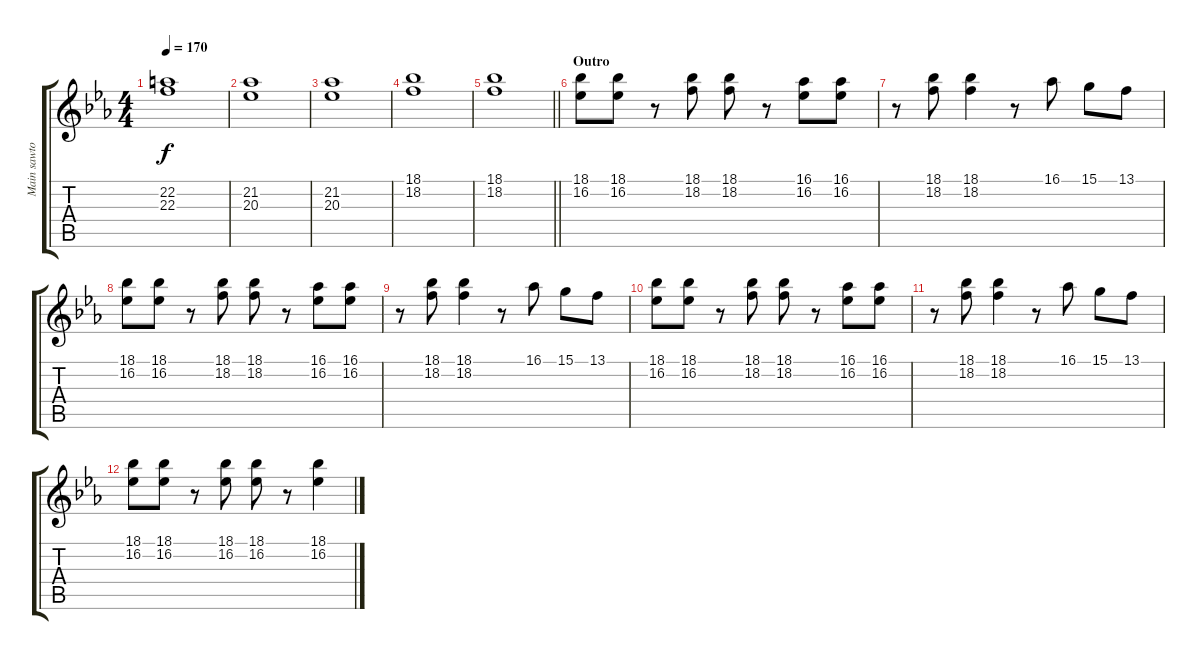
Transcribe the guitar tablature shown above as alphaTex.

\track ("Main sawtooth" "Main sawto") {instrument lead2sawtooth}
\staff {score tabs}
\tuning (E4 B3 G3 D3 A2 E2) {hide}
\ts (4 4)
\tempo 170
\clef g2
\ks eb
(22.2 22.3).1{dy f} |
(21.2 20.3).1 |
(21.2 20.3).1 |
(18.1 18.2).1 |
\barLineRight lightlight
(18.1 18.2).1 |
\section ("" "Outro")
(18.1 16.2).8 (18.1 16.2).8 r.8 (18.1 18.2).8 (18.1 18.2).8 r.8 (16.1 16.2).8 (16.1 16.2).8 |
r.8 (18.1 18.2).8 (18.1 18.2).4 r.8 16.1.8 15.1.8 13.1.8 |
(18.1 16.2).8 (18.1 16.2).8 r.8 (18.1 18.2).8 (18.1 18.2).8 r.8 (16.1 16.2).8 (16.1 16.2).8 |
r.8 (18.1 18.2).8 (18.1 18.2).4 r.8 16.1.8 15.1.8 13.1.8 |
(18.1 16.2).8 (18.1 16.2).8 r.8 (18.1 18.2).8 (18.1 18.2).8 r.8 (16.1 16.2).8 (16.1 16.2).8 |
r.8 (18.1 18.2).8 (18.1 18.2).4 r.8 16.1.8 15.1.8 13.1.8 |
(18.1 16.2).8 (18.1 16.2).8 r.8 (18.1 16.2).8 (18.1 16.2).8 r.8 (18.1 16.2).4
